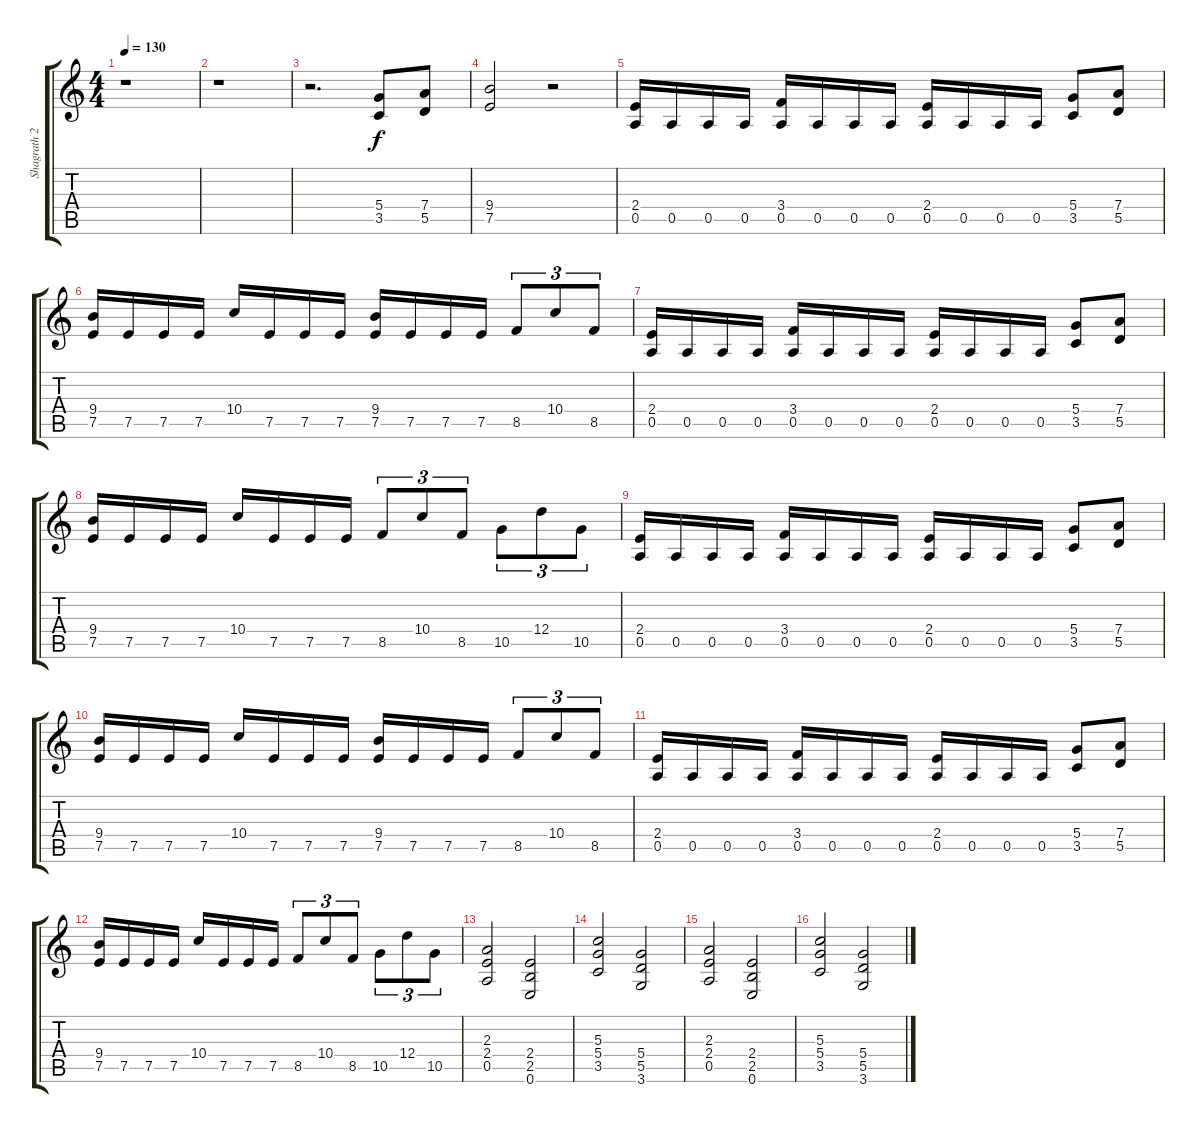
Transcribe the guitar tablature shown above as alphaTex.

\track ("Shagrath 2" "Shagrath 2") {instrument overdrivenguitar}
\staff {score tabs}
\tuning (E4 B3 G3 D3 A2 E2) {hide}
\ts (4 4)
\tempo 130
\clef g2
\ks c
r.1{dy f} |
r.1 |
r.2{d} (5.4 3.5).8 (7.4 5.5).8 |
(9.4 7.5).2 r.2 |
(2.4 0.5).16 0.5.16 0.5.16 0.5.16 (3.4 0.5).16 0.5.16 0.5.16 0.5.16 (2.4 0.5).16 0.5.16 0.5.16 0.5.16 (5.4 3.5).8 (7.4 5.5).8 |
(9.4 7.5).16 7.5.16 7.5.16 7.5.16 10.4.16 7.5.16 7.5.16 7.5.16 (9.4 7.5).16 7.5.16 7.5.16 7.5.16 8.5.8{tu (3 2)} 10.4.8{tu (3 2)} 8.5.8{tu (3 2)} |
(2.4 0.5).16 0.5.16 0.5.16 0.5.16 (3.4 0.5).16 0.5.16 0.5.16 0.5.16 (2.4 0.5).16 0.5.16 0.5.16 0.5.16 (5.4 3.5).8 (7.4 5.5).8 |
(9.4 7.5).16 7.5.16 7.5.16 7.5.16 10.4.16 7.5.16 7.5.16 7.5.16 8.5.8{tu (3 2)} 10.4.8{tu (3 2)} 8.5.8{tu (3 2)} 10.5.8{tu (3 2)} 12.4.8{tu (3 2)} 10.5.8{tu (3 2)} |
(2.4 0.5).16 0.5.16 0.5.16 0.5.16 (3.4 0.5).16 0.5.16 0.5.16 0.5.16 (2.4 0.5).16 0.5.16 0.5.16 0.5.16 (5.4 3.5).8 (7.4 5.5).8 |
(9.4 7.5).16 7.5.16 7.5.16 7.5.16 10.4.16 7.5.16 7.5.16 7.5.16 (9.4 7.5).16 7.5.16 7.5.16 7.5.16 8.5.8{tu (3 2)} 10.4.8{tu (3 2)} 8.5.8{tu (3 2)} |
(2.4 0.5).16 0.5.16 0.5.16 0.5.16 (3.4 0.5).16 0.5.16 0.5.16 0.5.16 (2.4 0.5).16 0.5.16 0.5.16 0.5.16 (5.4 3.5).8 (7.4 5.5).8 |
(9.4 7.5).16 7.5.16 7.5.16 7.5.16 10.4.16 7.5.16 7.5.16 7.5.16 8.5.8{tu (3 2)} 10.4.8{tu (3 2)} 8.5.8{tu (3 2)} 10.5.8{tu (3 2)} 12.4.8{tu (3 2)} 10.5.8{tu (3 2)} |
(2.3 2.4 0.5).2 (2.4 2.5 0.6).2 |
(5.3 5.4 3.5).2 (5.4 5.5 3.6).2 |
(2.3 2.4 0.5).2 (2.4 2.5 0.6).2 |
(5.3 5.4 3.5).2 (5.4 5.5 3.6).2
